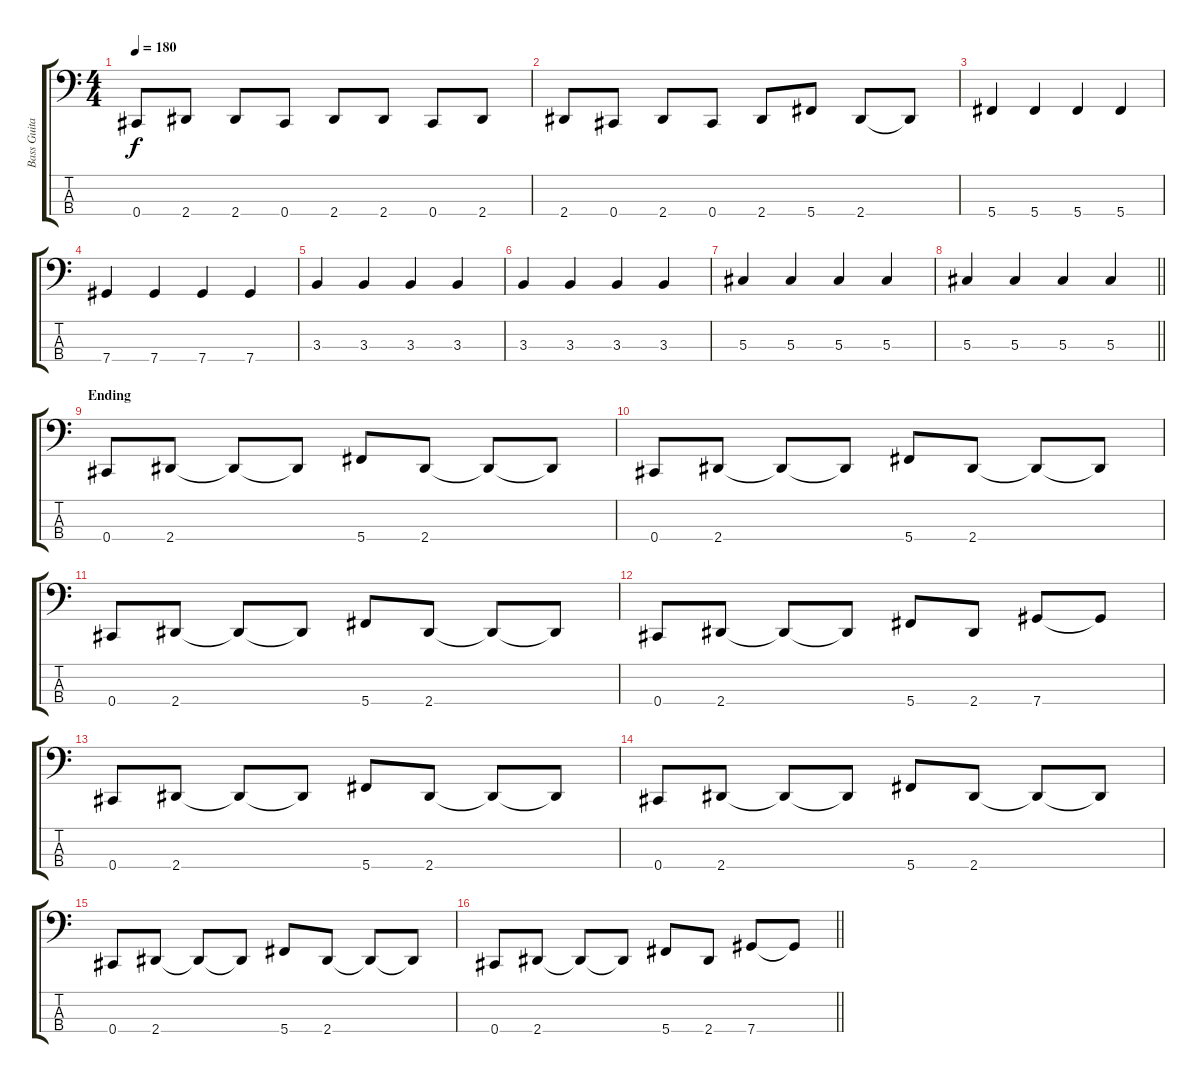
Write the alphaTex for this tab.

\track ("Bass Guitar" "Bass Guita") {instrument slapbass2}
\staff {score tabs}
\tuning (Gb2 Db2 Ab1 Db1) {hide}
\ts (4 4)
\tempo 180
\clef f4
\ks c
0.4.8{dy f} 2.4.8 2.4.8 0.4.8 2.4.8 2.4.8 0.4.8 2.4.8 |
2.4.8 0.4.8 2.4.8 0.4.8 2.4.8 5.4.8 2.4.8 2.4{t}.8 |
5.4.4 5.4.4 5.4.4 5.4.4 |
7.4.4 7.4.4 7.4.4 7.4.4 |
3.3.4 3.3.4 3.3.4 3.3.4 |
3.3.4 3.3.4 3.3.4 3.3.4 |
5.3.4 5.3.4 5.3.4 5.3.4 |
\barLineRight lightlight
5.3.4 5.3.4 5.3.4 5.3.4 |
\section ("" "Ending")
0.4.8 2.4.8 2.4{t}.8 2.4{t}.8 5.4.8 2.4.8 2.4{t}.8 2.4{t}.8 |
0.4.8 2.4.8 2.4{t}.8 2.4{t}.8 5.4.8 2.4.8 2.4{t}.8 2.4{t}.8 |
0.4.8 2.4.8 2.4{t}.8 2.4{t}.8 5.4.8 2.4.8 2.4{t}.8 2.4{t}.8 |
0.4.8 2.4.8 2.4{t}.8 2.4{t}.8 5.4.8 2.4.8 7.4.8 7.4{t}.8 |
0.4.8 2.4.8 2.4{t}.8 2.4{t}.8 5.4.8 2.4.8 2.4{t}.8 2.4{t}.8 |
0.4.8 2.4.8 2.4{t}.8 2.4{t}.8 5.4.8 2.4.8 2.4{t}.8 2.4{t}.8 |
0.4.8 2.4.8 2.4{t}.8 2.4{t}.8 5.4.8 2.4.8 2.4{t}.8 2.4{t}.8 |
\barLineRight lightlight
0.4.8 2.4.8 2.4{t}.8 2.4{t}.8 5.4.8 2.4.8 7.4.8 7.4{t}.8
